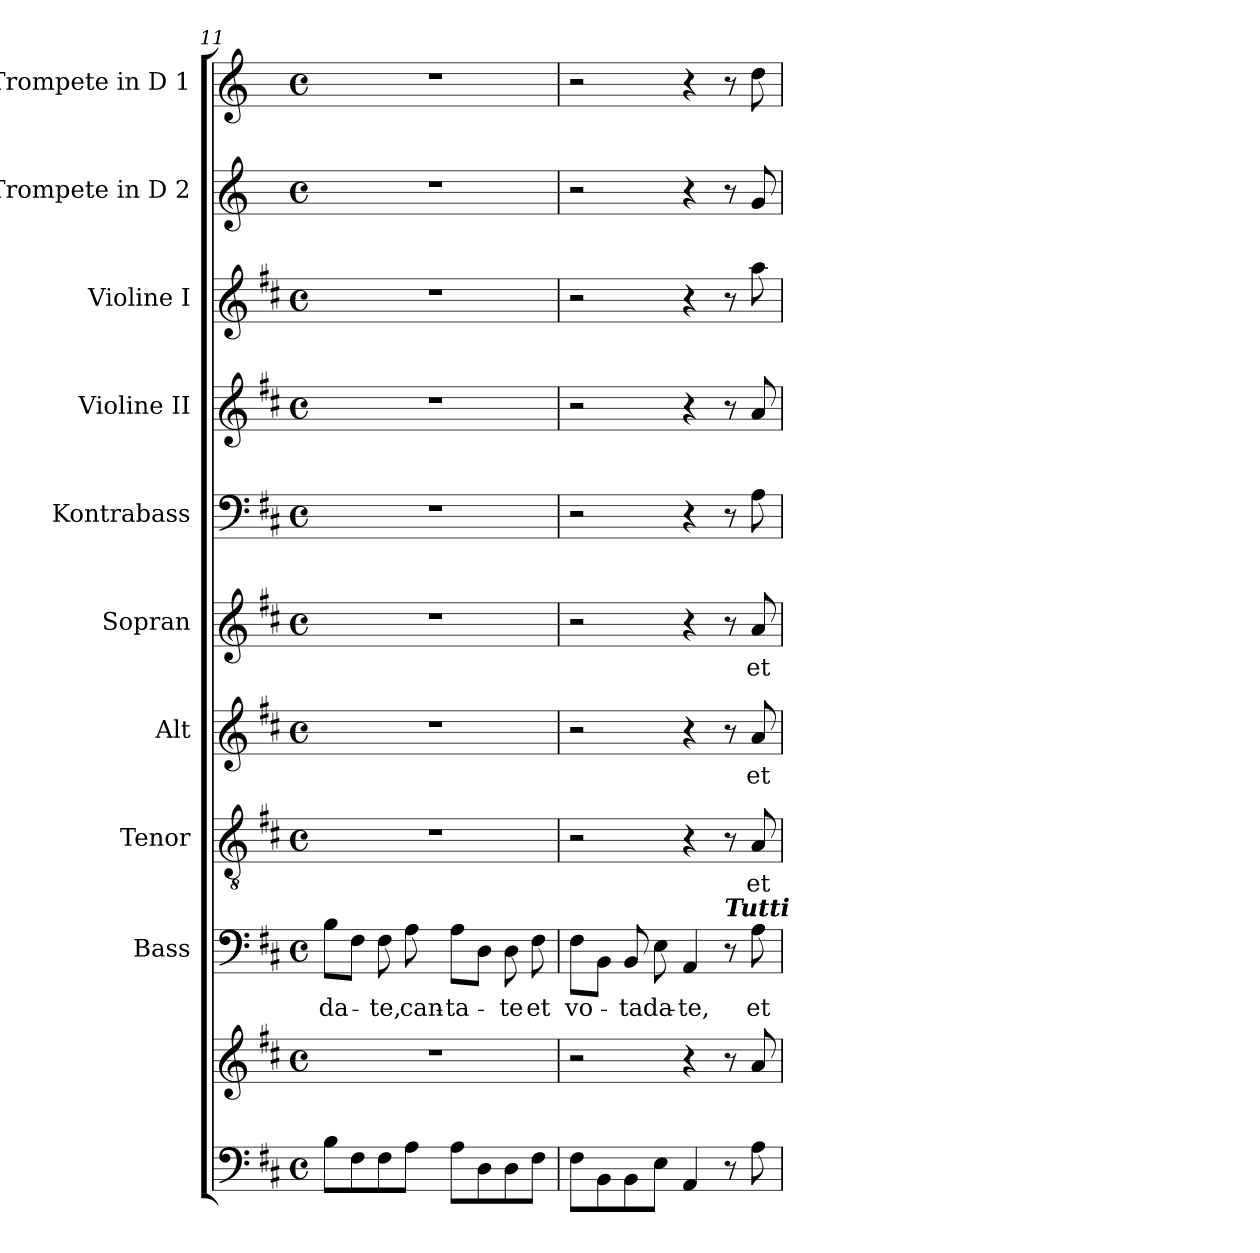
**kern	**kern	**kern	**text	**kern	**text	**kern	**text	**kern	**text	**kern	**kern	**kern	**kern	**kern
*part10	*part10	*part9	*part9	*part8	*part8	*part7	*part7	*part6	*part6	*part5	*part4	*part3	*part2	*part1
*staff11	*staff10	*staff9	*staff9	*staff8	*staff8	*staff7	*staff7	*staff6	*staff6	*staff5	*staff4	*staff3	*staff2	*staff1
*	*	*I"Bass	*	*I"Tenor	*	*I"Alt	*	*I"Sopran	*	*I"Kontrabass	*I"Violine II	*I"Violine I	*I"Trompete in D 2	*I"Trompete in D 1
*	*	*I'B.	*	*I'T.	*	*I'A.	*	*I'S.	*	*I'Kb.	*I'Vl. II	*I'Vl. I	*I'Trp. D 2	*I'Trp. D 1
!!LO:PB:g=z
*clefF4	*clefG2	*clefF4	*	*clefGv2	*	*clefG2	*	*clefG2	*	*clefF4	*clefG2	*clefG2	*clefG2	*clefG2
*	*	*	*	*	*	*	*	*	*	*ITrd7c12	*	*	*ITrd-1c-2	*ITrd-1c-2
*k[f#c#]	*k[f#c#]	*k[f#c#]	*	*k[f#c#]	*	*k[f#c#]	*	*k[f#c#]	*	*k[f#c#]	*k[f#c#]	*k[f#c#]	*k[f#c#]	*k[f#c#]
*D:	*D:	*D:	*	*D:	*	*D:	*	*D:	*	*D:	*D:	*D:	*D:	*D:
*M4/4	*M4/4	*M4/4	*	*M4/4	*	*M4/4	*	*M4/4	*	*M4/4	*M4/4	*M4/4	*M4/4	*M4/4
*met(c)	*met(c)	*met(c)	*	*met(c)	*	*met(c)	*	*met(c)	*	*met(c)	*met(c)	*met(c)	*met(c)	*met(c)
=11	=11	=11	=11	=11	=11	=11	=11	=11	=11	=11	=11	=11	=11	=11
!	!	!	!LO:LY:b	!	!	!	!	!	!	!	!	!	!	!
8B\L	1r	8B\L	-da-	1r	.	1r	.	1r	.	1r	1r	1r	1r	1r
8F#\	.	8F#\J	.	.	.	.	.	.	.	.	.	.	.	.
!	!	!	!LO:LY:b	!	!	!	!	!	!	!	!	!	!	!
8F#\	.	8F#\	-te,	.	.	.	.	.	.	.	.	.	.	.
!	!	!	!LO:LY:b	!	!	!	!	!	!	!	!	!	!	!
8A\J	.	8A\	can-	.	.	.	.	.	.	.	.	.	.	.
!	!	!	!LO:LY:b	!	!	!	!	!	!	!	!	!	!	!
8A\L	.	8A\L	-ta-	.	.	.	.	.	.	.	.	.	.	.
8D\	.	8D\J	.	.	.	.	.	.	.	.	.	.	.	.
!	!	!	!LO:LY:b	!	!	!	!	!	!	!	!	!	!	!
8D\	.	8D\	-te	.	.	.	.	.	.	.	.	.	.	.
!	!	!	!LO:LY:b	!	!	!	!	!	!	!	!	!	!	!
8F#\J	.	8F#\	et	.	.	.	.	.	.	.	.	.	.	.
=12	=12	=12	=12	=12	=12	=12	=12	=12	=12	=12	=12	=12	=12	=12
!	!	!	!LO:LY:b	!	!	!	!	!	!	!	!	!	!	!
8F#\L	2r	8F#\L	vo-	2r	.	2r	.	2r	.	2r	2r	2r	2r	2r
8BB\	.	8BB\J	.	.	.	.	.	.	.	.	.	.	.	.
!	!	!	!LO:LY:b	!	!	!	!	!	!	!	!	!	!	!
8BB\	.	8BB/	-ta	.	.	.	.	.	.	.	.	.	.	.
!	!	!	!LO:LY:b	!	!	!	!	!	!	!	!	!	!	!
8E\J	.	8E\	da-	.	.	.	.	.	.	.	.	.	.	.
!	!	!	!LO:LY:b	!	!	!	!	!	!	!	!	!	!	!
4AA/	4r	4AA/	-te,	4r	.	4r	.	4r	.	4r	4r	4r	4r	4r
!	!	!LO:TX:a:Bi:t=Tutti	!	!	!	!	!	!	!	!	!	!	!	!
8r	8r	8r	.	8r	.	8r	.	8r	.	8r	8r	8r	8r	8r
!	!	!	!LO:LY:b	!	!LO:LY:b	!	!LO:LY:b	!	!LO:LY:b	!	!	!	!	!
8A\	8a/	8A\	et	8A/	et	8a/	et	8a/	et	8AA\	8a/	8aa\	8a/	8ee\
=	=	=	=	=	=	=	=	=	=	=	=	=	=	=
*-	*-	*-	*-	*-	*-	*-	*-	*-	*-	*-	*-	*-	*-	*-
